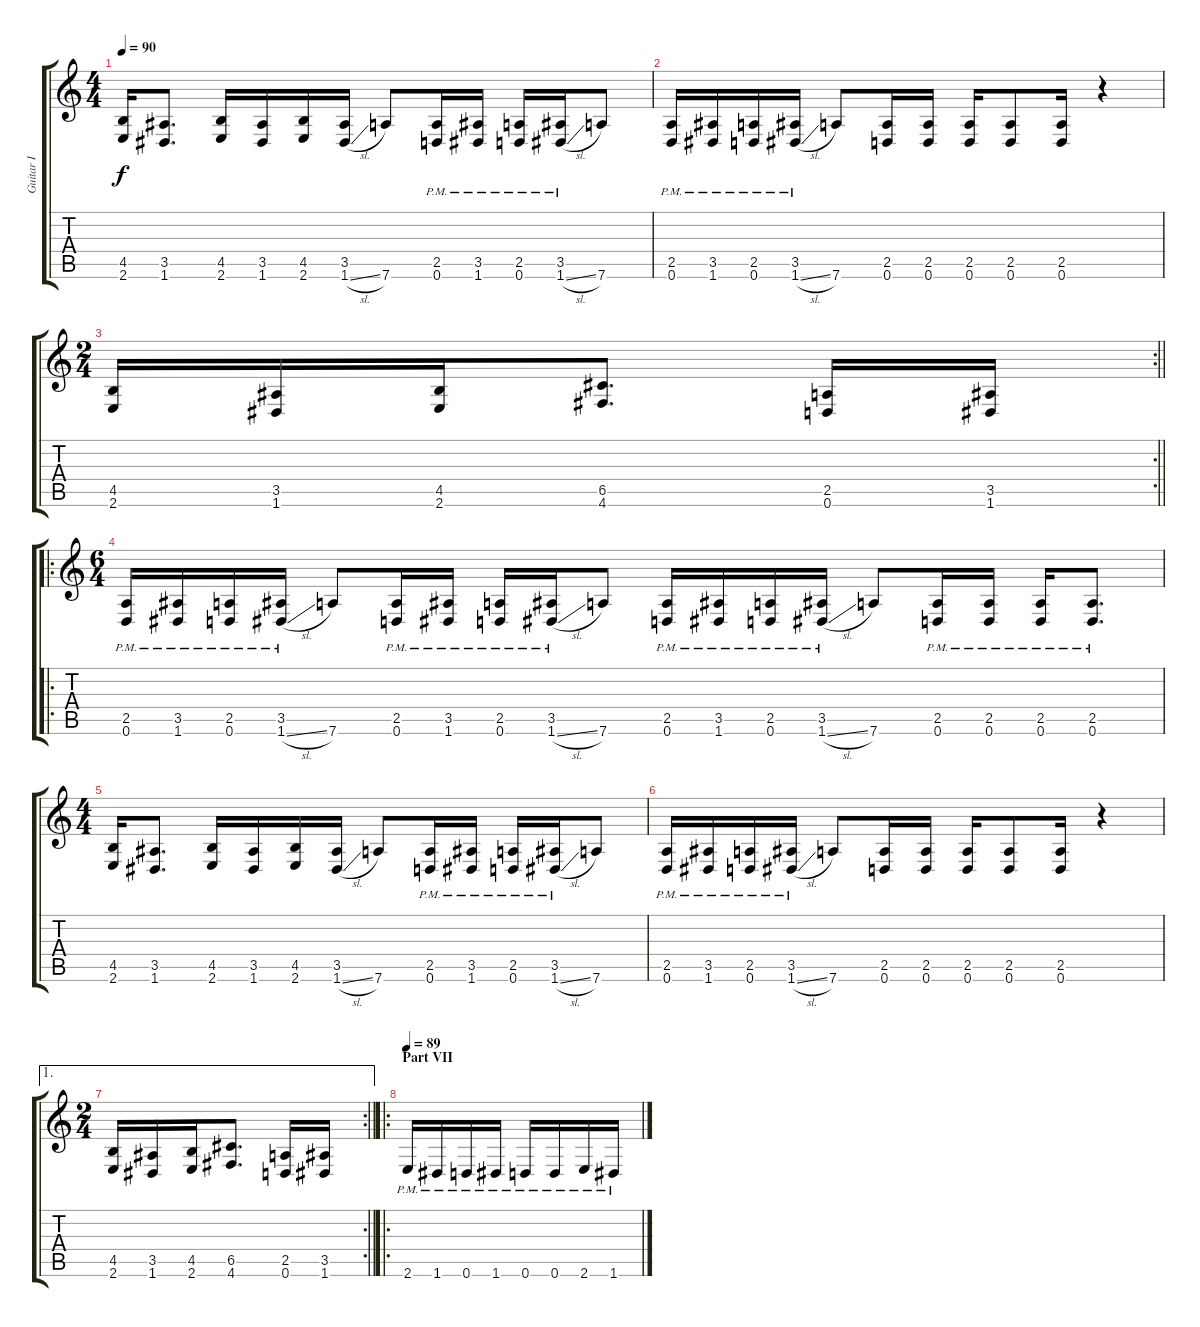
\track ("Guitar I" "Guitar I") {instrument distortionguitar}
\staff {score tabs}
\tuning (D4 A3 F3 C3 G2 D2) {hide}
\ts (4 4)
\tempo 90
\clef g2
\ks c
(4.5 2.6).16{dy f} (3.5 1.6).8{d} (4.5 2.6).16 (3.5 1.6).16 (4.5 2.6).16 (3.5 1.6{sl}).16 7.6.8 (2.5{pm} 0.6{pm}).16 (3.5{pm} 1.6{pm}).16 (2.5{pm} 0.6{pm}).16 (3.5{pm} 1.6{sl}).16 7.6.8 |
(2.5{pm} 0.6{pm}).16 (3.5{pm} 1.6{pm}).16 (2.5{pm} 0.6{pm}).16 (3.5{pm} 1.6{sl}).16 7.6.8 (2.5 0.6).16 (2.5 0.6).16 (2.5 0.6).16 (2.5 0.6).8 (2.5 0.6).16 r.4 |
\rc 2
\ts (2 4)
\barLineRight lightlight
(4.5 2.6).16 (3.5 1.6).16 (4.5 2.6).16 (6.5 4.6).8{d} (2.5 0.6).16 (3.5 1.6).16 |
\ro
\ts (6 4)
(2.5{pm} 0.6{pm}).16 (3.5{pm} 1.6{pm}).16 (2.5{pm} 0.6{pm}).16 (3.5{pm} 1.6{sl}).16 7.6.8 (2.5{pm} 0.6{pm}).16 (3.5{pm} 1.6{pm}).16 (2.5{pm} 0.6{pm}).16 (3.5{pm} 1.6{sl pm}).16 7.6.8 (2.5{pm} 0.6{pm}).16 (3.5{pm} 1.6{pm}).16 (2.5{pm} 0.6{pm}).16 (3.5{pm} 1.6{sl pm}).16 7.6.8 (2.5{pm} 0.6{pm}).16 (2.5{pm} 0.6{pm}).16 (2.5{pm} 0.6{pm}).16 (2.5{pm} 0.6{pm}).8{d} |
\ts (4 4)
(4.5 2.6).16 (3.5 1.6).8{d} (4.5 2.6).16 (3.5 1.6).16 (4.5 2.6).16 (3.5 1.6{sl}).16 7.6.8 (2.5{pm} 0.6{pm}).16 (3.5{pm} 1.6{pm}).16 (2.5{pm} 0.6{pm}).16 (3.5{pm} 1.6{sl}).16 7.6.8 |
(2.5{pm} 0.6{pm}).16 (3.5{pm} 1.6{pm}).16 (2.5{pm} 0.6{pm}).16 (3.5{pm} 1.6{sl}).16 7.6.8 (2.5 0.6).16 (2.5 0.6).16 (2.5 0.6).16 (2.5 0.6).8 (2.5 0.6).16 r.4 |
\ae 1
\rc 2
\ts (2 4)
\barLineRight lightlight
(4.5 2.6).16 (3.5 1.6).16 (4.5 2.6).16 (6.5 4.6).8{d} (2.5 0.6).16 (3.5 1.6).16 |
\ro
\section ("" "Part VII")
\tempo 89
2.6{pm}.16 1.6{pm}.16 0.6{pm}.16 1.6{pm}.16 0.6{pm}.16 0.6{pm}.16 2.6{pm}.16 1.6{pm}.16
